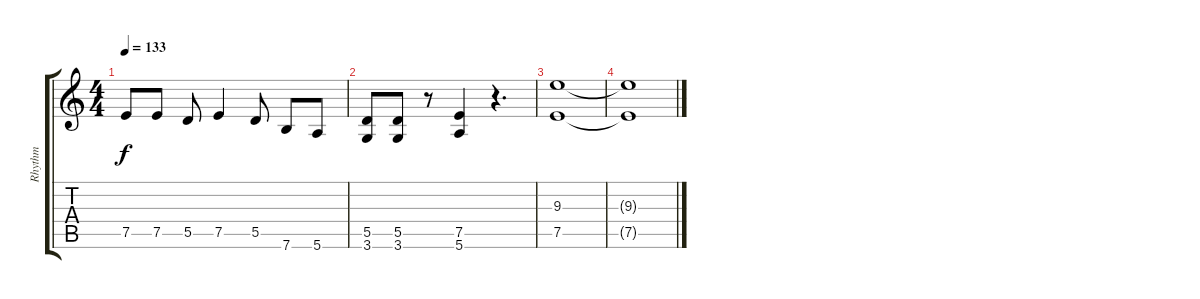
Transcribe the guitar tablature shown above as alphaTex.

\track ("Rhythm" "Rhythm") {instrument distortionguitar}
\staff {score tabs}
\tuning (E4 B3 G3 D3 A2 E2) {hide}
\ts (4 4)
\tempo 133
\clef g2
\ks c
7.5.8{dy f} 7.5.8 5.5.8 7.5.4 5.5.8 7.6.8 5.6.8 |
(5.5 3.6).8 (5.5 3.6).8 r.8 (7.5 5.6).4 r.4{d} |
(9.3 7.5).1 |
(9.3{t} 7.5{t}).1
